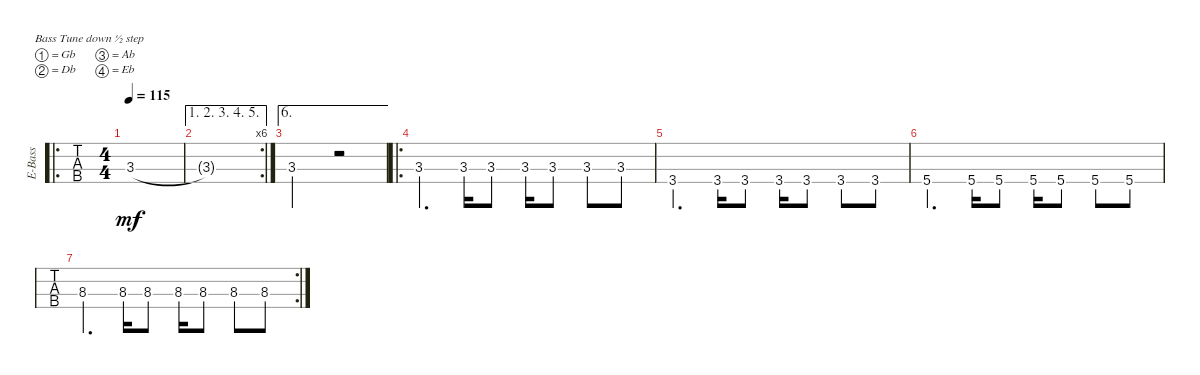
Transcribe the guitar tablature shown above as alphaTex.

\bracketExtendMode groupsimilarinstruments
\otherSystemsTrackNameOrientation horizontal
\track ("Electric Bass" "E-Bass") {instrument electricbassfinger}
\staff {tabs}
\tuning (Gb2 Db2 Ab1 Eb1)
\ro
\ts (4 4)
\tempo 115
\clef f4
\ks c
3.3.1{dy mf} |
\ae (1 2 3 4 5)
\rc 6
3.3{t}.1 |
\ae 6
3.3.2 r.2 |
\ro
3.3.4{d} 3.3.16 3.3.8 3.3.16 3.3.8 3.3.8 3.3.8 |
3.4.4{d} 3.4.16 3.4.8 3.4.16 3.4.8 3.4.8 3.4.8 |
5.4.4{d} 5.4.16 5.4.8 5.4.16 5.4.8 5.4.8 5.4.8 |
\rc 2
8.3.4{d} 8.3.16 8.3.8 8.3.16 8.3.8 8.3.8 8.3.8
